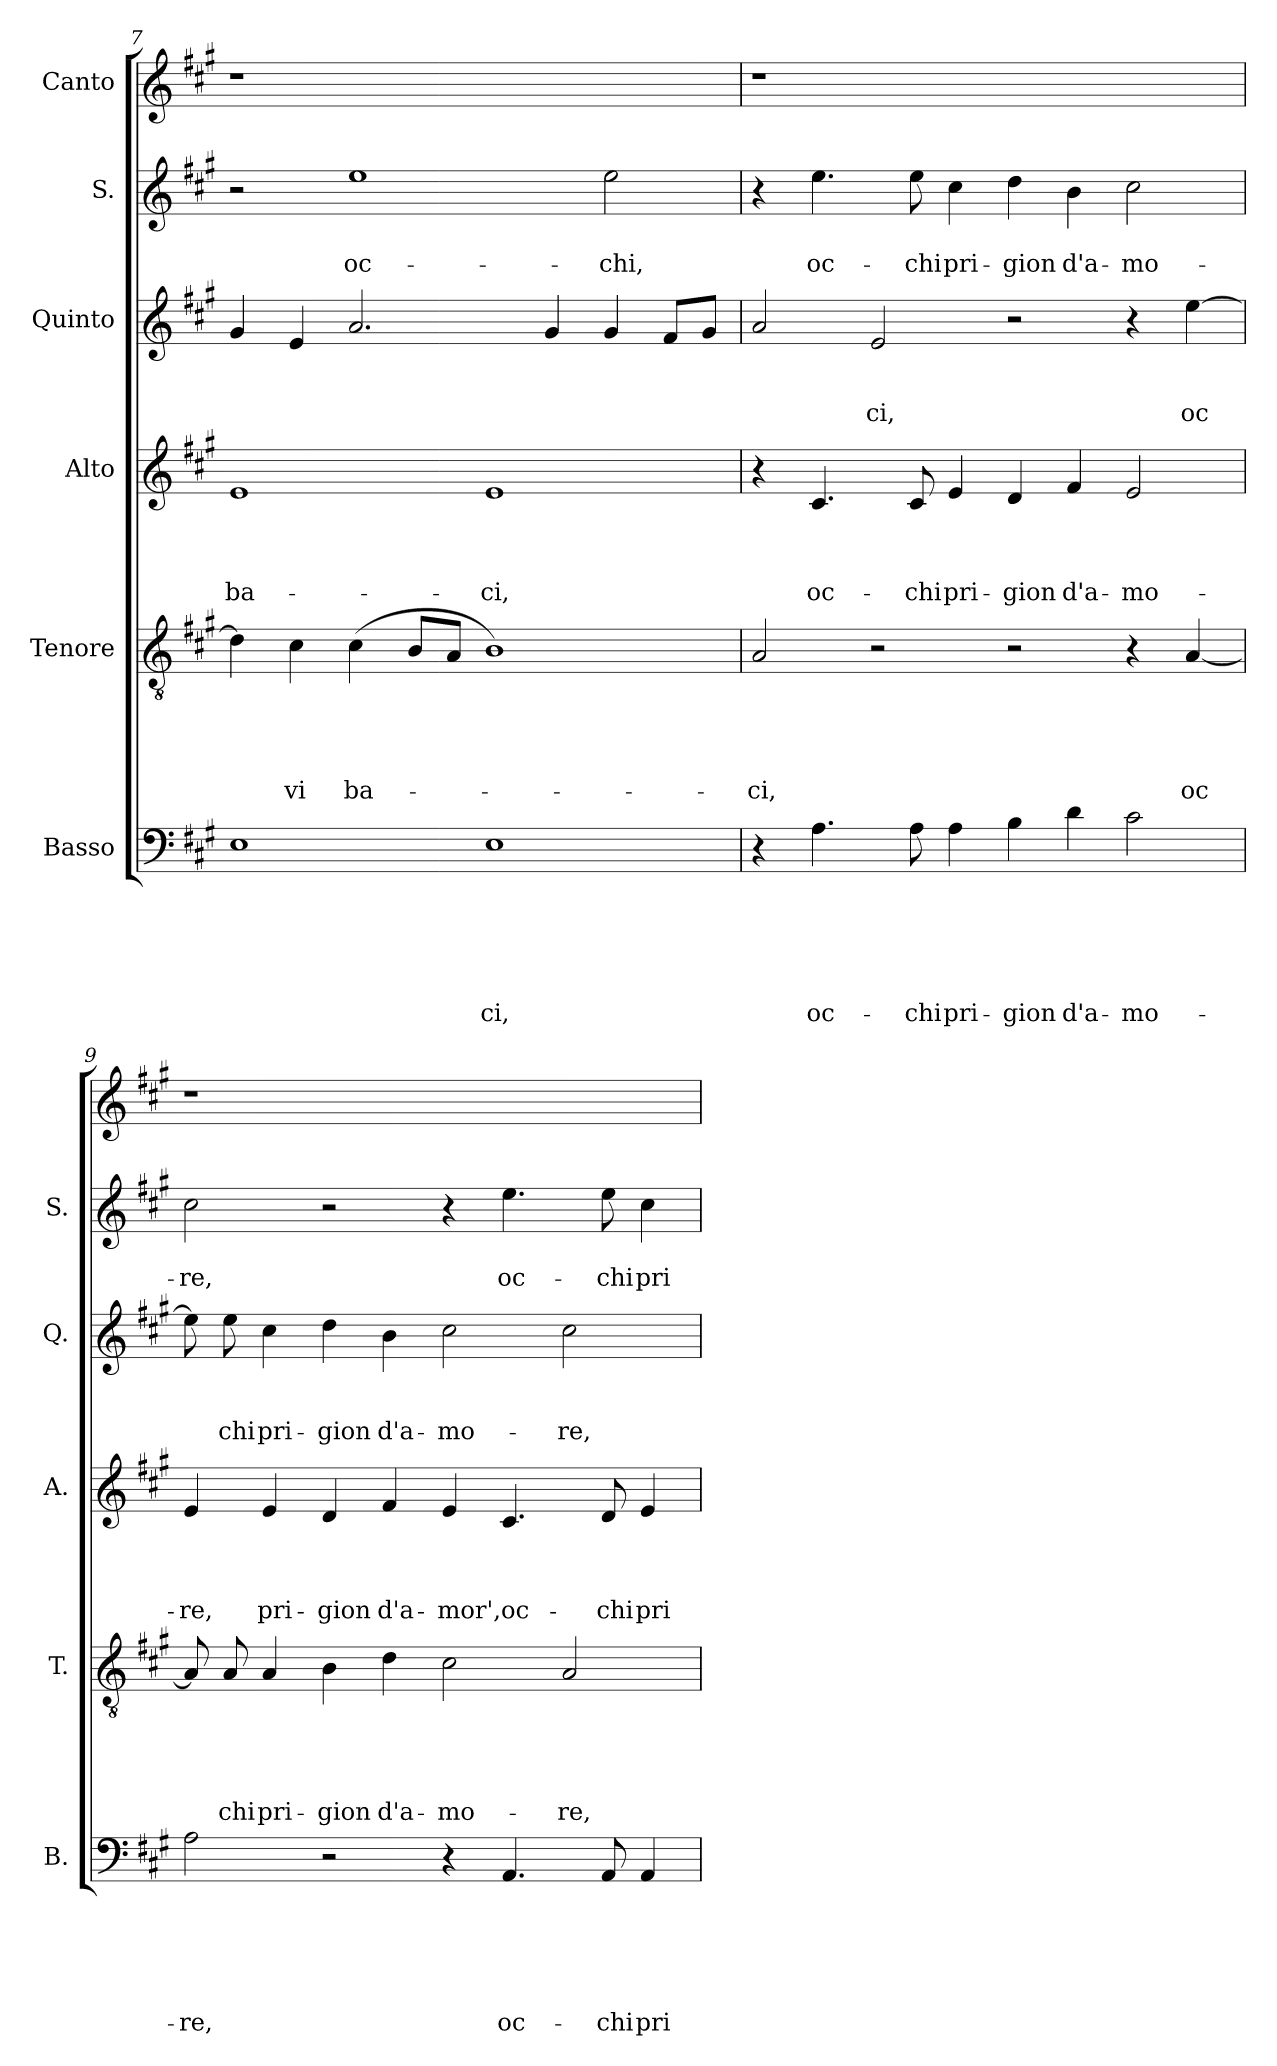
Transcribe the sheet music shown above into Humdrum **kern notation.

**kern	**text	**text	**text	**text	**text	**text	**kern	**text	**text	**text	**text	**text	**kern	**text	**text	**text	**text	**kern	**text	**text	**text	**kern	**text	**text	**kern
*part6	*part6	*part6	*part6	*part6	*part6	*part6	*part5	*part5	*part5	*part5	*part5	*part5	*part4	*part4	*part4	*part4	*part4	*part3	*part3	*part3	*part3	*part2	*part2	*part2	*part1
*staff6	*staff6	*staff6	*staff6	*staff6	*staff6	*staff6	*staff5	*staff5	*staff5	*staff5	*staff5	*staff5	*staff4	*staff4	*staff4	*staff4	*staff4	*staff3	*staff3	*staff3	*staff3	*staff2	*staff2	*staff2	*staff1
*I"Basso	*	*	*	*	*	*	*I"Tenore	*	*	*	*	*	*I"Alto	*	*	*	*	*I"Quinto	*	*	*	*I"S.	*	*	*I"Canto
*I'B.	*	*	*	*	*	*	*I'T.	*	*	*	*	*	*I'A.	*	*	*	*	*I'Q.	*	*	*	*I'S.	*	*	*
*clefF4	*	*	*	*	*	*	*clefGv2	*	*	*	*	*	*clefG2	*	*	*	*	*clefG2	*	*	*	*clefG2	*	*	*clefG2
*k[f#c#g#]	*	*	*	*	*	*	*k[f#c#g#]	*	*	*	*	*	*k[f#c#g#]	*	*	*	*	*k[f#c#g#]	*	*	*	*k[f#c#g#]	*	*	*k[f#c#g#]
*A:	*	*	*	*	*	*	*A:	*	*	*	*	*	*A:	*	*	*	*	*A:	*	*	*	*A:	*	*	*A:
=7	=7	=7	=7	=7	=7	=7	=7	=7	=7	=7	=7	=7	=7	=7	=7	=7	=7	=7	=7	=7	=7	=7	=7	=7	=7
!	!	!	!	!	!	!	!	!	!	!	!	!	!	!	!	!	!LO:LY:b	!	!	!	!	!	!	!	!
1E	.	.	.	.	.	.	4d\]	.	.	.	.	.	1e	.	.	.	ba-	4g#/	.	.	.	2r	.	.	1r
!	!	!	!	!	!	!	!	!	!	!	!	!LO:LY:b	!	!	!	!	!	!	!	!	!	!	!	!	!
.	.	.	.	.	.	.	4c#\	.	.	.	.	vi	.	.	.	.	.	4e/	.	.	.	.	.	.	.
!	!	!	!	!	!	!	!	!	!	!	!	!LO:LY:b	!	!	!	!	!	!	!	!	!	!	!	!LO:LY:b	!
.	.	.	.	.	.	.	(>4c#\	.	.	.	.	ba-	.	.	.	.	.	2.a/	.	.	.	1ee	.	oc-	.
.	.	.	.	.	.	.	8B/L	.	.	.	.	.	.	.	.	.	.	.	.	.	.	.	.	.	.
.	.	.	.	.	.	.	8A/J	.	.	.	.	.	.	.	.	.	.	.	.	.	.	.	.	.	.
!	!	!	!	!	!	!LO:LY:b	!	!	!	!	!	!	!	!	!	!	!LO:LY:b	!	!	!	!	!	!	!	!
1E	.	.	.	.	.	-ci,	1B)	.	.	.	.	.	1e	.	.	.	-ci,	.	.	.	.	.	.	.	1ryy
.	.	.	.	.	.	.	.	.	.	.	.	.	.	.	.	.	.	4g#/	.	.	.	.	.	.	.
!	!	!	!	!	!	!	!	!	!	!	!	!	!	!	!	!	!	!	!	!	!	!	!	!LO:LY:b	!
.	.	.	.	.	.	.	.	.	.	.	.	.	.	.	.	.	.	4g#/	.	.	.	2ee\	.	-chi,	.
.	.	.	.	.	.	.	.	.	.	.	.	.	.	.	.	.	.	8f#/L	.	.	.	.	.	.	.
.	.	.	.	.	.	.	.	.	.	.	.	.	.	.	.	.	.	8g#/J	.	.	.	.	.	.	.
=8	=8	=8	=8	=8	=8	=8	=8	=8	=8	=8	=8	=8	=8	=8	=8	=8	=8	=8	=8	=8	=8	=8	=8	=8	=8
!	!	!	!	!	!	!	!	!	!	!	!	!LO:LY:b	!	!	!	!	!	!	!	!	!	!	!	!	!
4r	.	.	.	.	.	.	2A/	.	.	.	.	-ci,	4r	.	.	.	.	2a/	.	.	.	4r	.	.	1r
!	!	!	!	!	!	!LO:LY:b	!	!	!	!	!	!	!	!	!	!	!LO:LY:b	!	!	!	!	!	!	!LO:LY:b	!
4.A\	.	.	.	.	.	oc-	.	.	.	.	.	.	4.c#/	.	.	.	oc-	.	.	.	.	4.ee\	.	oc-	.
!	!	!	!	!	!	!	!	!	!	!	!	!	!	!	!	!	!	!	!	!	!LO:LY:b	!	!	!	!
.	.	.	.	.	.	.	2r	.	.	.	.	.	.	.	.	.	.	2e/	.	.	-ci,	.	.	.	.
!	!	!	!	!	!	!LO:LY:b	!	!	!	!	!	!	!	!	!	!	!LO:LY:b	!	!	!	!	!	!	!LO:LY:b	!
8A\	.	.	.	.	.	-chi	.	.	.	.	.	.	8c#/	.	.	.	-chi	.	.	.	.	8ee\	.	-chi	.
!	!	!	!	!	!	!LO:LY:b	!	!	!	!	!	!	!	!	!	!	!LO:LY:b	!	!	!	!	!	!	!LO:LY:b	!
4A\	.	.	.	.	.	pri-	.	.	.	.	.	.	4e/	.	.	.	pri-	.	.	.	.	4cc#\	.	pri-	.
!	!	!	!	!	!	!LO:LY:b	!	!	!	!	!	!	!	!	!	!	!LO:LY:b	!	!	!	!	!	!	!LO:LY:b	!
4B\	.	.	.	.	.	-gion	2r	.	.	.	.	.	4d/	.	.	.	-gion	2r	.	.	.	4dd\	.	-gion	1ryy
!	!	!	!	!	!	!LO:LY:b	!	!	!	!	!	!	!	!	!	!	!LO:LY:b	!	!	!	!	!	!	!LO:LY:b	!
4d\	.	.	.	.	.	d'a-	.	.	.	.	.	.	4f#/	.	.	.	d'a-	.	.	.	.	4b\	.	d'a-	.
!	!	!	!	!	!	!LO:LY:b:rj	!	!	!	!	!	!	!	!	!	!	!LO:LY:b:rj	!	!	!	!	!	!	!LO:LY:b:rj	!
2c#\	.	.	.	.	.	-mo-	4r	.	.	.	.	.	2e/	.	.	.	-mo-	4r	.	.	.	2cc#\	.	-mo-	.
!	!	!	!	!	!	!	!	!	!	!	!	!LO:LY:b	!	!	!	!	!	!	!	!	!LO:LY:b	!	!	!	!
.	.	.	.	.	.	.	[>4A/	.	.	.	.	oc	.	.	.	.	.	[>4ee\	.	.	oc	.	.	.	.
!!LO:PB:g=z
=9	=9	=9	=9	=9	=9	=9	=9	=9	=9	=9	=9	=9	=9	=9	=9	=9	=9	=9	=9	=9	=9	=9	=9	=9	=9
!	!	!	!	!	!	!LO:LY:b	!	!	!	!	!	!	!	!	!	!	!LO:LY:b	!	!	!	!	!	!	!LO:LY:b	!
2A\	.	.	.	.	.	-re,	8A/]	.	.	.	.	.	4e/	.	.	.	-re,	8ee\]	.	.	.	2cc#\	.	-re,	1r
!	!	!	!	!	!	!	!	!	!	!	!	!LO:LY:b	!	!	!	!	!	!	!	!	!LO:LY:b	!	!	!	!
.	.	.	.	.	.	.	8A/	.	.	.	.	chi	.	.	.	.	.	8ee\	.	.	chi	.	.	.	.
!	!	!	!	!	!	!	!	!	!	!	!	!LO:LY:b	!	!	!	!	!LO:LY:b	!	!	!	!LO:LY:b	!	!	!	!
.	.	.	.	.	.	.	4A/	.	.	.	.	pri-	4e/	.	.	.	pri-	4cc#\	.	.	pri-	.	.	.	.
!	!	!	!	!	!	!	!	!	!	!	!	!LO:LY:b	!	!	!	!	!LO:LY:b	!	!	!	!LO:LY:b	!	!	!	!
2r	.	.	.	.	.	.	4B\	.	.	.	.	-gion	4d/	.	.	.	-gion	4dd\	.	.	-gion	2r	.	.	.
!	!	!	!	!	!	!	!	!	!	!	!	!LO:LY:b	!	!	!	!	!LO:LY:b	!	!	!	!LO:LY:b	!	!	!	!
.	.	.	.	.	.	.	4d\	.	.	.	.	d'a-	4f#/	.	.	.	d'a-	4b\	.	.	d'a-	.	.	.	.
!	!	!	!	!	!	!	!	!	!	!	!	!LO:LY:b	!	!	!	!	!LO:LY:b	!	!	!	!LO:LY:b	!	!	!	!
4r	.	.	.	.	.	.	2c#\	.	.	.	.	-mo-	4e/	.	.	.	-mor',oc-	2cc#\	.	.	-mo-	4r	.	.	1ryy
!	!	!	!	!	!	!LO:LY:b	!	!	!	!	!	!	!	!	!	!	!	!	!	!	!	!	!	!LO:LY:b	!
4.AA/	.	.	.	.	.	oc-	.	.	.	.	.	.	4.c#/	.	.	.	.	.	.	.	.	4.ee\	.	oc-	.
!	!	!	!	!	!	!	!	!	!	!	!	!LO:LY:b	!	!	!	!	!	!	!	!	!LO:LY:b	!	!	!	!
.	.	.	.	.	.	.	2A/	.	.	.	.	-re,	.	.	.	.	.	2cc#\	.	.	-re,	.	.	.	.
!	!	!	!	!	!	!LO:LY:b	!	!	!	!	!	!	!	!	!	!	!LO:LY:b	!	!	!	!	!	!	!LO:LY:b	!
8AA/	.	.	.	.	.	-chi	.	.	.	.	.	.	8d/	.	.	.	-chi	.	.	.	.	8ee\	.	-chi	.
!	!	!	!	!	!	!LO:LY:b	!	!	!	!	!	!	!	!	!	!	!LO:LY:b	!	!	!	!	!	!	!LO:LY:b	!
4AA/	.	.	.	.	.	pri-	.	.	.	.	.	.	4e/	.	.	.	pri-	.	.	.	.	4cc#\	.	pri-	.
=	=	=	=	=	=	=	=	=	=	=	=	=	=	=	=	=	=	=	=	=	=	=	=	=	=
*-	*-	*-	*-	*-	*-	*-	*-	*-	*-	*-	*-	*-	*-	*-	*-	*-	*-	*-	*-	*-	*-	*-	*-	*-	*-
